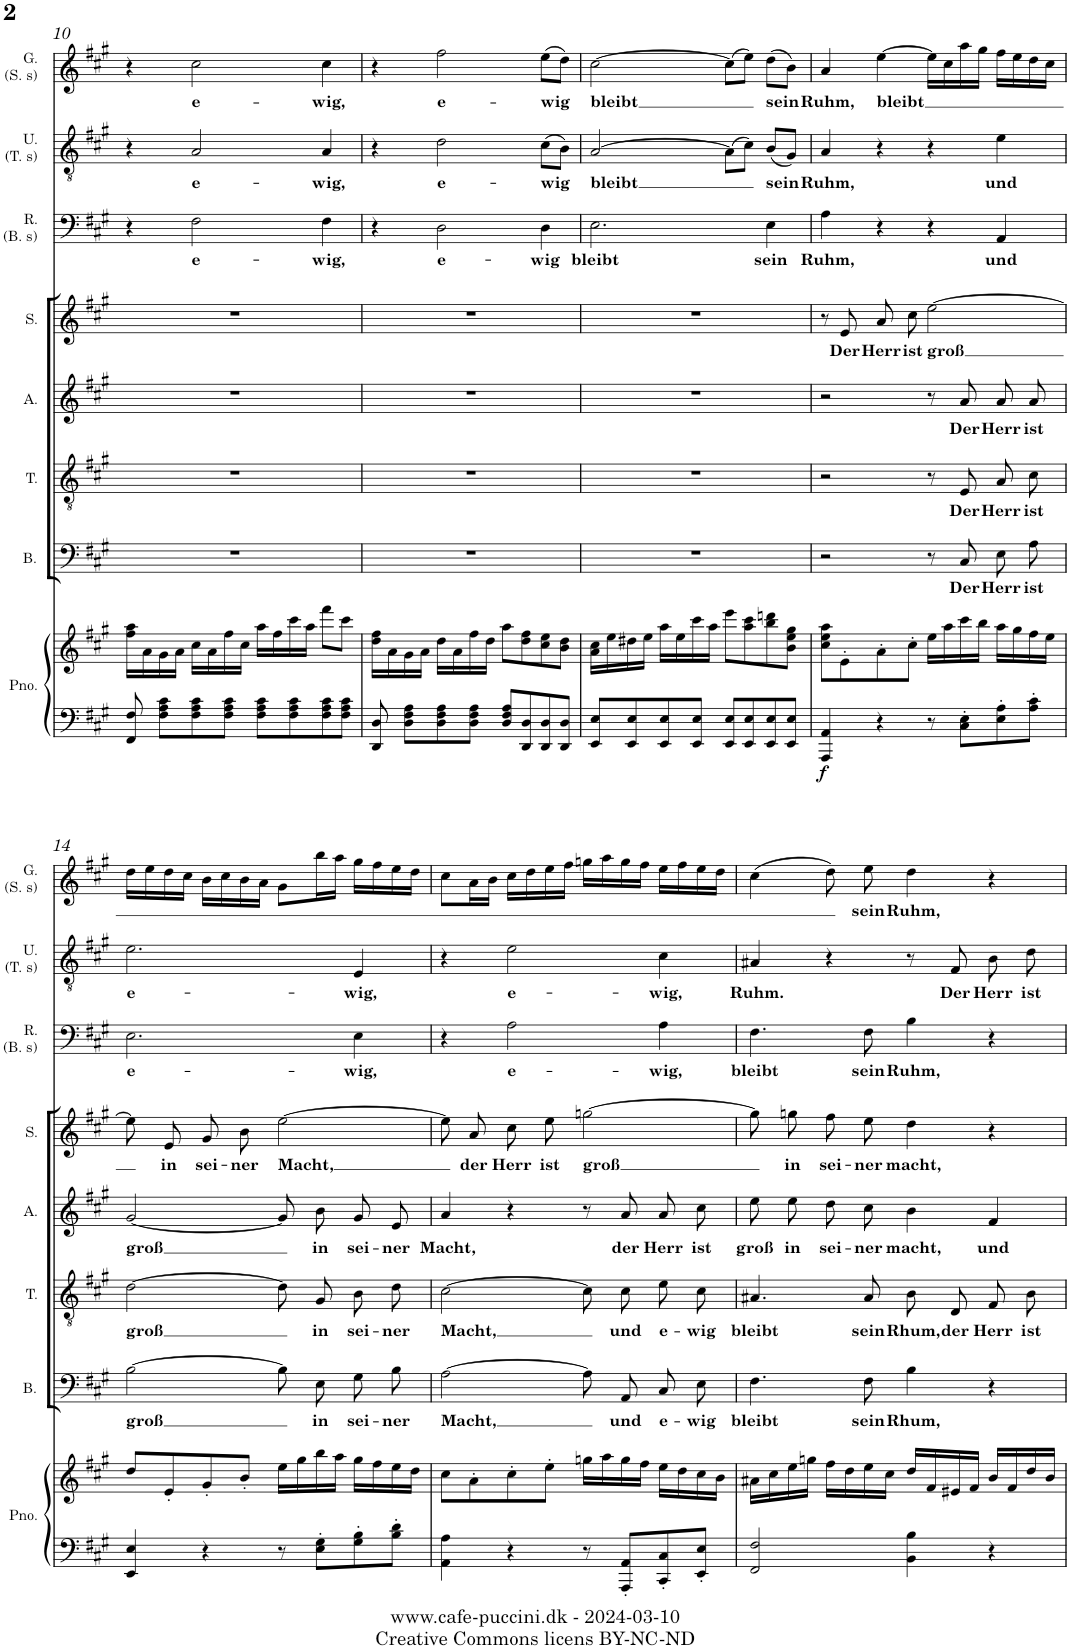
**kern	**kern	**dynam	**kern	**text	**kern	**text	**kern	**text	**kern	**text	**kern	**text	**kern	**text	**kern	**text
*part8	*part8	*part8	*part7	*part7	*part6	*part6	*part5	*part5	*part4	*part4	*part3	*part3	*part2	*part2	*part1	*part1
*staff9	*staff8	*staff8/9	*staff7	*staff7	*staff6	*staff6	*staff5	*staff5	*staff4	*staff4	*staff3	*staff3	*staff2	*staff2	*staff1	*staff1
*I"Piano	*	*	*I"Bass	*	*I"Tenor	*	*I"Alto	*	*I"Soprano	*	*I"Raphael (Bass solo)	*	*I"Uriel (Tenor solo)	*	*I"Gabriel (Soprano solo)	*
*I'Pno.	*	*	*I'B.	*	*I'T.	*	*I'A.	*	*I'S.	*	*I'R. (B. s)	*	*I'U. (T. s)	*	*I'G. (S. s)	*
!!LO:PB:g=z
*clefF4	*clefG2	*	*clefF4	*	*clefGv2	*	*clefG2	*	*clefG2	*	*clefF4	*	*clefGv2	*	*clefG2	*
*k[f#c#g#]	*k[f#c#g#]	*	*k[f#c#g#]	*	*k[f#c#g#]	*	*k[f#c#g#]	*	*k[f#c#g#]	*	*k[f#c#g#]	*	*k[f#c#g#]	*	*k[f#c#g#]	*
*M4/4	*M4/4	*	*M4/4	*	*M4/4	*	*M4/4	*	*M4/4	*	*M4/4	*	*M4/4	*	*M4/4	*
*met(c)	*met(c)	*	*met(c)	*	*met(c)	*	*met(c)	*	*met(c)	*	*met(c)	*	*met(c)	*	*met(c)	*
=10	=10	=10	=10	=10	=10	=10	=10	=10	=10	=10	=10	=10	=10	=10	=10	=10
8FF#/ 8F#/	16ff#\ 16aa\LL	.	1r	.	1r	.	1r	.	1r	.	4r	.	4r	.	4r	.
.	16a\	.	.	.	.	.	.	.	.	.	.	.	.	.	.	.
8F#\ 8A\ 8c#\L	16g#\	.	.	.	.	.	.	.	.	.	.	.	.	.	.	.
.	16a\JJ	.	.	.	.	.	.	.	.	.	.	.	.	.	.	.
!	!	!	!	!	!	!	!	!	!	!	!	!LO:LY:b	!	!LO:LY:b	!	!LO:LY:b
8F#\ 8A\ 8c#\	16cc#\LL	.	.	.	.	.	.	.	.	.	2F#\	e-	2A/	e-	2cc#\	e-
.	16a\	.	.	.	.	.	.	.	.	.	.	.	.	.	.	.
8F#\ 8A\ 8c#\J	16ff#\	.	.	.	.	.	.	.	.	.	.	.	.	.	.	.
.	16cc#\JJ	.	.	.	.	.	.	.	.	.	.	.	.	.	.	.
8F#\ 8A\ 8c#\L	16aa\LL	.	.	.	.	.	.	.	.	.	.	.	.	.	.	.
.	16ff#\	.	.	.	.	.	.	.	.	.	.	.	.	.	.	.
8F#\ 8A\ 8c#\	16ccc#\	.	.	.	.	.	.	.	.	.	.	.	.	.	.	.
.	16aa\JJ	.	.	.	.	.	.	.	.	.	.	.	.	.	.	.
!	!	!	!	!	!	!	!	!	!	!	!	!LO:LY:b	!	!LO:LY:b	!	!LO:LY:b
8F#\ 8A\ 8c#\	8fff#\L	.	.	.	.	.	.	.	.	.	4F#\	-wig,	4A/	-wig,	4cc#\	-wig,
8F#\ 8A\ 8c#\J	8ccc#\J	.	.	.	.	.	.	.	.	.	.	.	.	.	.	.
=11	=11	=11	=11	=11	=11	=11	=11	=11	=11	=11	=11	=11	=11	=11	=11	=11
8DD/ 8D/	16dd\ 16ff#\LL	.	1r	.	1r	.	1r	.	1r	.	4r	.	4r	.	4r	.
.	16a\	.	.	.	.	.	.	.	.	.	.	.	.	.	.	.
8D\ 8F#\ 8A\L	16g#\	.	.	.	.	.	.	.	.	.	.	.	.	.	.	.
.	16a\JJ	.	.	.	.	.	.	.	.	.	.	.	.	.	.	.
!	!	!	!	!	!	!	!	!	!	!	!	!LO:LY:b	!	!LO:LY:b	!	!LO:LY:b
8D\ 8F#\ 8A\	16dd\LL	.	.	.	.	.	.	.	.	.	2D\	e-	2d\	e-	2ff#\	e-
.	16a\	.	.	.	.	.	.	.	.	.	.	.	.	.	.	.
8D\ 8F#\ 8A\J	16ff#\	.	.	.	.	.	.	.	.	.	.	.	.	.	.	.
.	16dd\JJ	.	.	.	.	.	.	.	.	.	.	.	.	.	.	.
8D/ 8F#/ 8A/L	8aa\L	.	.	.	.	.	.	.	.	.	.	.	.	.	.	.
8DD/ 8D/	8dd\ 8ff#\	.	.	.	.	.	.	.	.	.	.	.	.	.	.	.
!	!	!	!	!	!	!	!	!	!	!	!	!LO:LY:b	!	!LO:LY:b	!	!LO:LY:b
8DD/ 8D/	8cc#\ 8ee\	.	.	.	.	.	.	.	.	.	4D\	-wig	(8c#\L	-wig	(8ee\L	-wig
8DD/ 8D/J	8b\ 8dd\J	.	.	.	.	.	.	.	.	.	.	.	8B\J)	.	8dd\J)	.
=12	=12	=12	=12	=12	=12	=12	=12	=12	=12	=12	=12	=12	=12	=12	=12	=12
!	!	!	!	!	!	!	!	!	!	!	!	!LO:LY:b	!	!LO:LY:b	!	!LO:LY:b
8EE/ 8E/L	16a\ 16cc#\LL	.	1r	.	1r	.	1r	.	1r	.	2.E\	bleibt	[2A/	bleibt	[2cc#\	bleibt
.	16ee\	.	.	.	.	.	.	.	.	.	.	.	.	.	.	.
8EE/ 8E/	16dd#X\	.	.	.	.	.	.	.	.	.	.	.	.	.	.	.
.	16ee\JJ	.	.	.	.	.	.	.	.	.	.	.	.	.	.	.
8EE/ 8E/	16aa\LL	.	.	.	.	.	.	.	.	.	.	.	.	.	.	.
.	16ee\	.	.	.	.	.	.	.	.	.	.	.	.	.	.	.
8EE/ 8E/J	16ccc#\	.	.	.	.	.	.	.	.	.	.	.	.	.	.	.
.	16aa\JJ	.	.	.	.	.	.	.	.	.	.	.	.	.	.	.
8EE/ 8E/L	8eee\L	.	.	.	.	.	.	.	.	.	.	.	(8A\L]	.	(8cc#\L]	.
8EE/ 8E/	8aa\ 8ccc#\	.	.	.	.	.	.	.	.	.	.	.	8c#\J)	.	8ee\J)	.
!	!	!	!	!	!	!	!	!	!	!	!	!LO:LY:b	!	!LO:LY:b	!	!LO:LY:b
8EE/ 8E/	8bb\ 8dddn\	.	.	.	.	.	.	.	.	.	4E\	sein	(8B/L	sein	(8dd\L	sein
8EE/ 8E/J	8b\ 8ee\ 8gg#\J	.	.	.	.	.	.	.	.	.	.	.	8G#/J)	.	8b\J)	.
=13	=13	=13	=13	=13	=13	=13	=13	=13	=13	=13	=13	=13	=13	=13	=13	=13
!	!	!LO:DY:b=2	!	!	!	!	!	!	!	!	!	!LO:LY:b	!	!LO:LY:b	!	!LO:LY:b
4AAA/ 4AA/	8cc#\ 8ee\ 8aa\L	f	2r	.	2r	.	2r	.	8r	.	4A\	Ruhm,	4A/	Ruhm,	4a/	Ruhm,
!	!	!	!	!	!	!	!	!	!	!LO:LY:b	!	!	!	!	!	!
.	8e'\	.	.	.	.	.	.	.	8e/	Der	.	.	.	.	.	.
!	!	!	!	!	!	!	!	!	!	!LO:LY:b	!	!	!	!	!	!LO:LY:b
4r	8a'\	.	.	.	.	.	.	.	8a\L	Herr	4r	.	4r	.	[4ee\	bleibt
!	!	!	!	!	!	!	!	!	!	!LO:LY:b	!	!	!	!	!	!
.	8cc#'\J	.	.	.	.	.	.	.	8cc#\J	ist	.	.	.	.	.	.
!	!	!	!	!	!	!	!	!	!	!LO:LY:b	!	!	!	!	!	!
8r	16ee\LL	.	8r	.	8r	.	8r	.	[2ee\	groß	4r	.	4r	.	16ee\LL]	.
.	16aa\	.	.	.	.	.	.	.	.	.	.	.	.	.	16cc#\	.
!	!	!	!	!LO:LY:b	!	!LO:LY:b	!	!LO:LY:b	!	!	!	!	!	!	!	!
8C#\' 8E\'L	16ccc#\	.	8C#/	Der	8E/	Der	8a/	Der	.	.	.	.	.	.	16aa\	.
.	16bb\JJ	.	.	.	.	.	.	.	.	.	.	.	.	.	16gg#\JJ	.
!	!	!	!	!LO:LY:b	!	!LO:LY:b	!	!LO:LY:b	!	!	!	!LO:LY:b	!	!LO:LY:b	!	!
8E\' 8A\'	16aa\LL	.	8E\L	Herr	8A\L	Herr	8a/L	Herr	.	.	4AA/	und	4e\	und	16ff#\LL	.
.	16gg#\	.	.	.	.	.	.	.	.	.	.	.	.	.	16ee\	.
!	!	!	!	!LO:LY:b	!	!LO:LY:b	!	!LO:LY:b	!	!	!	!	!	!	!	!
8A\' 8c#\'J	16ff#\	.	8A\J	ist	8c#\J	ist	8a/J	ist	.	.	.	.	.	.	16dd\	.
.	16ee\JJ	.	.	.	.	.	.	.	.	.	.	.	.	.	16cc#\JJ	.
!!LO:LB:g=z
=14	=14	=14	=14	=14	=14	=14	=14	=14	=14	=14	=14	=14	=14	=14	=14	=14
!	!	!	!	!LO:LY:b	!	!LO:LY:b	!	!LO:LY:b	!	!	!	!LO:LY:b	!	!LO:LY:b	!	!
4EE/ 4E/	8dd/L	.	[2B\	groß	[2d\	groß	[2g#/	groß	8ee/L]	.	2.E\	e-	2.e\	e-	16dd\LL	.
.	.	.	.	.	.	.	.	.	.	.	.	.	.	.	16ee\	.
!	!	!	!	!	!	!	!	!	!	!LO:LY:b	!	!	!	!	!	!
.	8e'/	.	.	.	.	.	.	.	8e/J	in	.	.	.	.	16dd\	.
.	.	.	.	.	.	.	.	.	.	.	.	.	.	.	16cc#\JJ	.
!	!	!	!	!	!	!	!	!	!	!LO:LY:b	!	!	!	!	!	!
4r	8g#'/	.	.	.	.	.	.	.	8g#/L	sei-	.	.	.	.	16b\LL	.
.	.	.	.	.	.	.	.	.	.	.	.	.	.	.	16cc#\	.
!	!	!	!	!	!	!	!	!	!	!LO:LY:b	!	!	!	!	!	!
.	8b'/J	.	.	.	.	.	.	.	8b/J	-ner	.	.	.	.	16b\	.
.	.	.	.	.	.	.	.	.	.	.	.	.	.	.	16a\JJ	.
!	!	!	!	!	!	!	!	!	!	!LO:LY:b	!	!	!	!	!	!
8r	16ee\LL	.	8B\L]	.	8d\L]	.	8g#/L]	.	[2ee\	Macht,	.	.	.	.	8g#\L	.
.	16gg#\	.	.	.	.	.	.	.	.	.	.	.	.	.	.	.
!	!	!	!	!LO:LY:b	!	!LO:LY:b	!	!LO:LY:b	!	!	!	!	!	!	!	!
8E\' 8G#\'L	16bb\	.	8E\J	in	8G#\J	in	8b/J	in	.	.	.	.	.	.	16bb\L	.
.	16aa\JJ	.	.	.	.	.	.	.	.	.	.	.	.	.	16aa\JJ	.
!	!	!	!	!LO:LY:b	!	!LO:LY:b	!	!LO:LY:b	!	!	!	!LO:LY:b	!	!LO:LY:b	!	!
8G#\' 8B\'	16gg#\LL	.	8G#\L	sei-	8B\L	sei-	8g#/L	sei-	.	.	4E\	-wig,	4E/	-wig,	16gg#\LL	.
.	16ff#\	.	.	.	.	.	.	.	.	.	.	.	.	.	16ff#\	.
!	!	!	!	!LO:LY:b	!	!LO:LY:b	!	!LO:LY:b	!	!	!	!	!	!	!	!
8B\' 8d\'J	16ee\	.	8B\J	-ner	8d\J	-ner	8e/J	-ner	.	.	.	.	.	.	16ee\	.
.	16dd\JJ	.	.	.	.	.	.	.	.	.	.	.	.	.	16dd\JJ	.
=15	=15	=15	=15	=15	=15	=15	=15	=15	=15	=15	=15	=15	=15	=15	=15	=15
!	!	!	!	!LO:LY:b	!	!LO:LY:b	!	!LO:LY:b	!	!	!	!	!	!	!	!
4AA\ 4A\	8cc#\L	.	[2A\	Macht,	[2c#\	Macht,	4a/	Macht,	8ee\L]	.	4r	.	4r	.	8cc#\L	.
!	!	!	!	!	!	!	!	!	!	!LO:LY:b	!	!	!	!	!	!
.	8a'\	.	.	.	.	.	.	.	8a\J	der	.	.	.	.	16a\L	.
.	.	.	.	.	.	.	.	.	.	.	.	.	.	.	16b\JJ	.
!	!	!	!	!	!	!	!	!	!	!LO:LY:b	!	!LO:LY:b	!	!LO:LY:b	!	!
4r	8cc#'\	.	.	.	.	.	4r	.	8cc#\L	Herr	2A\	e-	2e\	e-	16cc#\LL	.
.	.	.	.	.	.	.	.	.	.	.	.	.	.	.	16dd\	.
!	!	!	!	!	!	!	!	!	!	!LO:LY:b	!	!	!	!	!	!
.	8ee'\J	.	.	.	.	.	.	.	8ee\J	ist	.	.	.	.	16ee\	.
.	.	.	.	.	.	.	.	.	.	.	.	.	.	.	16ff#\JJ	.
!	!	!	!	!	!	!	!	!	!	!LO:LY:b	!	!	!	!	!	!
8r	16ggn\LL	.	8A\L]	.	8c#\L]	.	8r	.	[2ggn\	groß	.	.	.	.	16ggn\LL	.
.	16aa\	.	.	.	.	.	.	.	.	.	.	.	.	.	16aa\	.
!	!	!	!	!LO:LY:b	!	!LO:LY:b	!	!LO:LY:b	!	!	!	!	!	!	!	!
8AAA/' 8AA/'L	16gg\	.	8AA\J	und	8c#\J	und	8a/	der	.	.	.	.	.	.	16gg\	.
.	16ff#\JJ	.	.	.	.	.	.	.	.	.	.	.	.	.	16ff#\JJ	.
!	!	!	!	!LO:LY:b	!	!LO:LY:b	!	!LO:LY:b	!	!	!	!LO:LY:b	!	!LO:LY:b	!	!
8CC#/' 8C#/'	16ee\LL	.	8C#\L	e-	8e\L	e-	8a\L	Herr	.	.	4A\	-wig,	4c#\	-wig,	16ee\LL	.
.	16dd\	.	.	.	.	.	.	.	.	.	.	.	.	.	16ff#\	.
!	!	!	!	!LO:LY:b	!	!LO:LY:b	!	!LO:LY:b	!	!	!	!	!	!	!	!
8EE/' 8E/'J	16cc#\	.	8E\J	-wig	8c#\J	-wig	8cc#\J	ist	.	.	.	.	.	.	16ee\	.
.	16b\JJ	.	.	.	.	.	.	.	.	.	.	.	.	.	16dd\JJ	.
=16	=16	=16	=16	=16	=16	=16	=16	=16	=16	=16	=16	=16	=16	=16	=16	=16
!	!	!	!	!LO:LY:b	!	!LO:LY:b	!	!LO:LY:b	!	!	!	!LO:LY:b	!	!LO:LY:b	!	!
2FF#/ 2F#/	16a#X\LL	.	4.F#\	bleibt	4.A#X/	bleibt	8ee\L	groß	8gg\L]	.	4.F#\	bleibt	4A#X/	Ruhm.	(4cc#\	.
.	16cc#\	.	.	.	.	.	.	.	.	.	.	.	.	.	.	.
!	!	!	!	!	!	!	!	!LO:LY:b	!	!LO:LY:b	!	!	!	!	!	!
.	16ee\	.	.	.	.	.	8ee\J	in	8ggn\J	in	.	.	.	.	.	.
.	16ggn\JJ	.	.	.	.	.	.	.	.	.	.	.	.	.	.	.
!	!	!	!	!	!	!	!	!LO:LY:b	!	!LO:LY:b	!	!	!	!	!	!
.	16ff#\LL	.	.	.	.	.	8dd\L	sei-	8ff#\L	sei-	.	.	4r	.	8dd\)	.
.	16dd\	.	.	.	.	.	.	.	.	.	.	.	.	.	.	.
!	!	!	!	!LO:LY:b	!	!LO:LY:b	!	!LO:LY:b	!	!LO:LY:b	!	!LO:LY:b	!	!	!	!LO:LY:b
.	16ee\	.	8F#\	sein	8A#/	sein	8cc#\J	-ner	8ee\J	-ner	8F#\	sein	.	.	8ee\	sein
.	16cc#\JJ	.	.	.	.	.	.	.	.	.	.	.	.	.	.	.
!	!	!	!	!LO:LY:b	!	!LO:LY:b	!	!LO:LY:b	!	!LO:LY:b	!	!LO:LY:b	!	!	!	!LO:LY:b
4BB\ 4B\	16dd/LL	.	4B\	Rhum,	8B/L	Rhum,	4b\	macht,	4dd\	macht,	4B\	Ruhm,	8r	.	4dd\	Ruhm,
.	16f#/	.	.	.	.	.	.	.	.	.	.	.	.	.	.	.
!	!	!	!	!	!	!LO:LY:b	!	!	!	!	!	!	!	!LO:LY:b	!	!
.	16e#X/	.	.	.	8D/J	der	.	.	.	.	.	.	8F#/	Der	.	.
.	16f#/JJ	.	.	.	.	.	.	.	.	.	.	.	.	.	.	.
!	!	!	!	!	!	!LO:LY:b	!	!LO:LY:b	!	!	!	!	!	!LO:LY:b	!	!
4r	16b/LL	.	4r	.	8F#/L	Herr	4f#/	und	4r	.	4r	.	8B\	Herr	4r	.
.	16f#/	.	.	.	.	.	.	.	.	.	.	.	.	.	.	.
!	!	!	!	!	!	!LO:LY:b	!	!	!	!	!	!	!	!LO:LY:b	!	!
.	16dd/	.	.	.	8B/J	ist	.	.	.	.	.	.	8d\	ist	.	.
.	16b/JJ	.	.	.	.	.	.	.	.	.	.	.	.	.	.	.
=	=	=	=	=	=	=	=	=	=	=	=	=	=	=	=	=
*-	*-	*-	*-	*-	*-	*-	*-	*-	*-	*-	*-	*-	*-	*-	*-	*-
